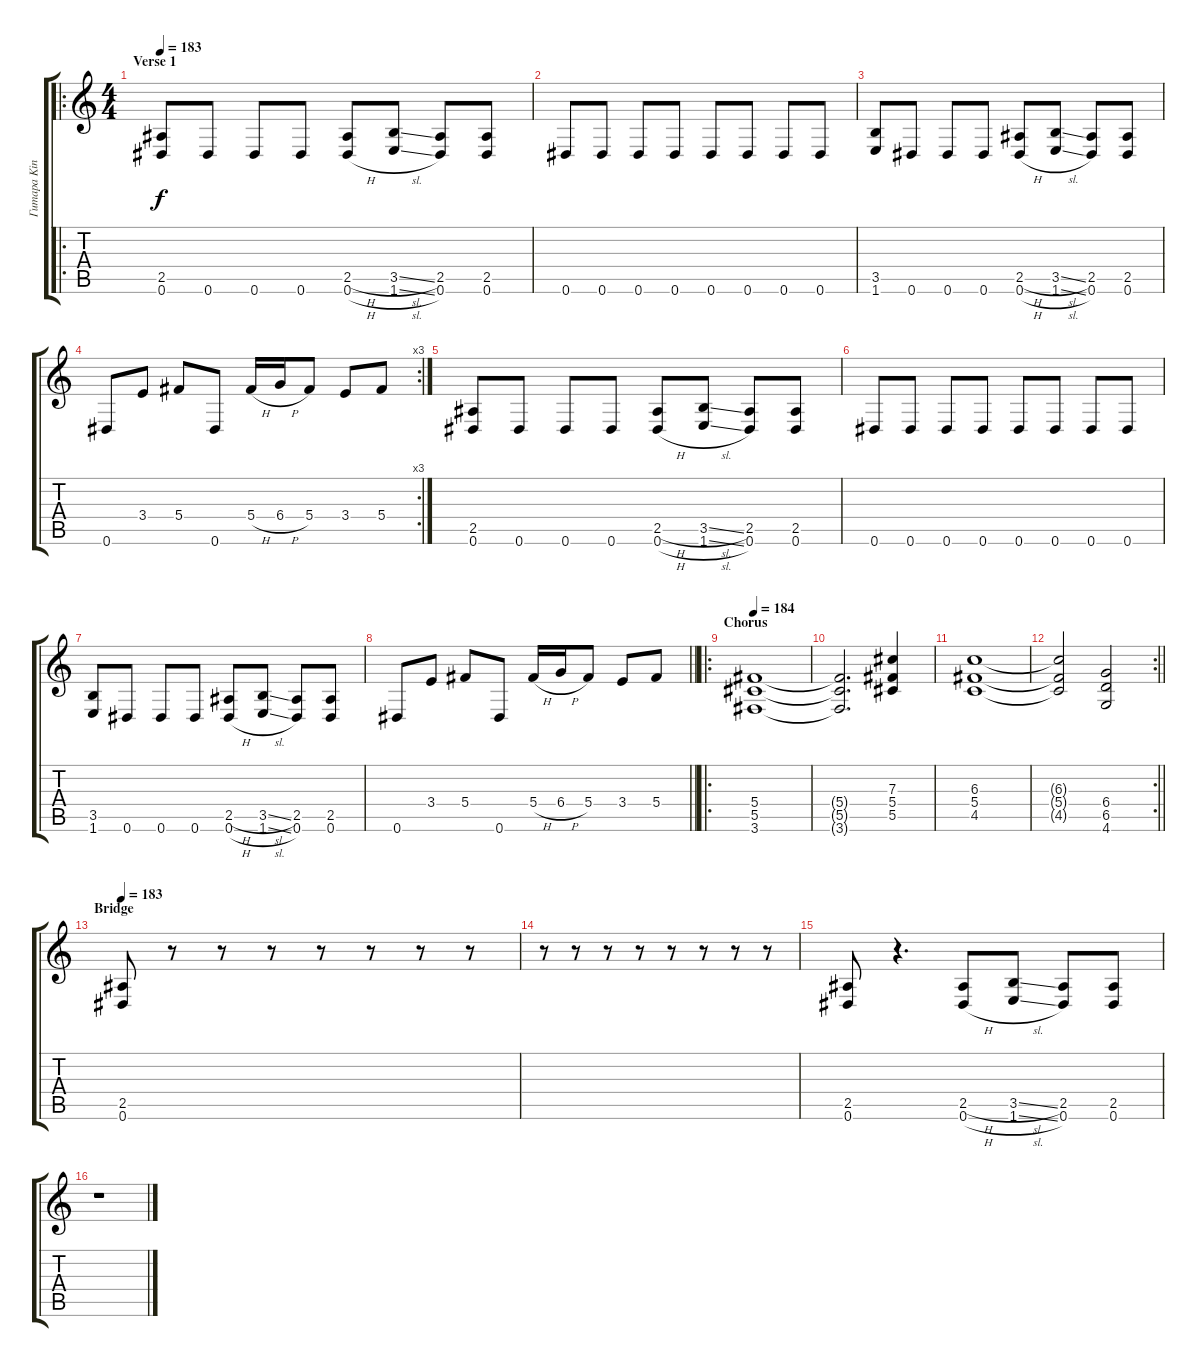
\track ("Гитара King" "Гитара Kin") {instrument overdrivenguitar}
\staff {score tabs}
\tuning (Eb4 Bb3 Gb3 Db3 Ab2 Eb2) {hide}
\ro
\ts (4 4)
\section ("" "Verse 1")
\tempo 183
\clef g2
\ks c
(2.5 0.6).8{dy f} 0.6.8 0.6.8 0.6.8 (2.5{h} 0.6{h}).8 (3.5{sl} 1.6{sl}).8 (2.5 0.6).8 (2.5 0.6).8 |
0.6.8 0.6.8 0.6.8 0.6.8 0.6.8 0.6.8 0.6.8 0.6.8 |
(3.5 1.6).8 0.6.8 0.6.8 0.6.8 (2.5{h} 0.6{h}).8 (3.5{sl} 1.6{sl}).8 (2.5 0.6).8 (2.5 0.6).8 |
\rc 3
0.6.8 3.4.8 5.4.8 0.6.8 5.4{h}.16 6.4{h}.16 5.4.8 3.4.8 5.4.8 |
(2.5 0.6).8 0.6.8 0.6.8 0.6.8 (2.5{h} 0.6{h}).8 (3.5{sl} 1.6{sl}).8 (2.5 0.6).8 (2.5 0.6).8 |
0.6.8 0.6.8 0.6.8 0.6.8 0.6.8 0.6.8 0.6.8 0.6.8 |
(3.5 1.6).8 0.6.8 0.6.8 0.6.8 (2.5{h} 0.6{h}).8 (3.5{sl} 1.6{sl}).8 (2.5 0.6).8 (2.5 0.6).8 |
\barLineRight lightlight
0.6.8 3.4.8 5.4.8 0.6.8 5.4{h}.16 6.4{h}.16 5.4.8 3.4.8 5.4.8 |
\ro
\section ("" "Chorus")
\tempo 184
(5.4 5.5 3.6).1 |
(5.4{t} 5.5{t} 3.6{t}).2{d} (7.3 5.4 5.5).4 |
(6.3 5.4 4.5).1 |
\rc 2
\barLineRight lightlight
(6.3{t} 5.4{t} 4.5{t}).2 (6.4 6.5 4.6).2 |
\section ("" "Bridge")
\tempo 183
(2.5 0.6).8 r.8 r.8 r.8 r.8 r.8 r.8 r.8 |
r.8 r.8 r.8 r.8 r.8 r.8 r.8 r.8 |
(2.5 0.6).8 r.4{d} (2.5{h} 0.6{h}).8 (3.5{sl} 1.6{sl}).8 (2.5 0.6).8 (2.5 0.6).8 |
r.1
